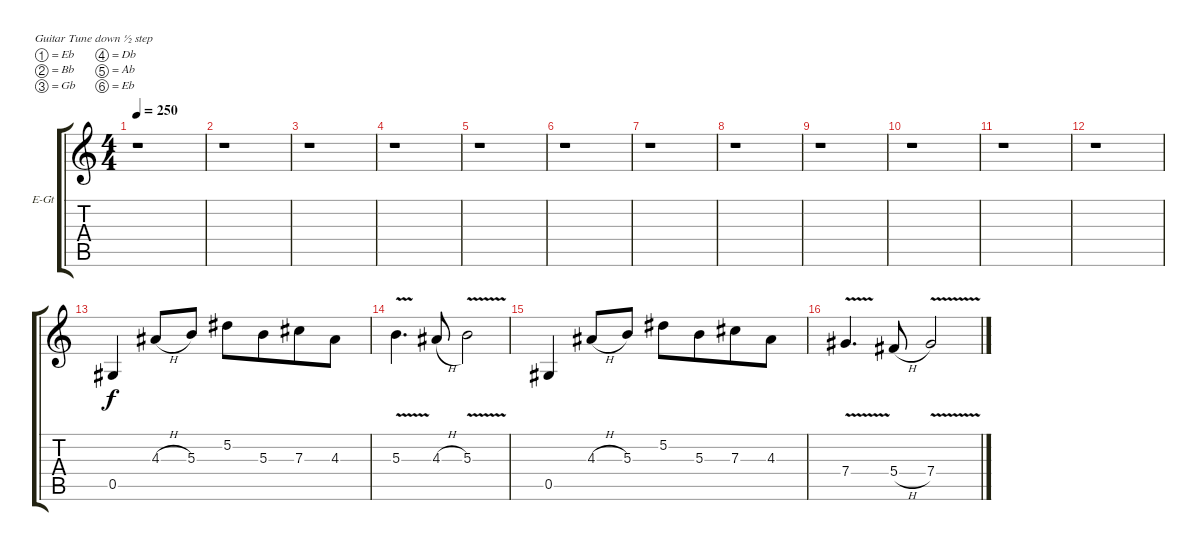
\bracketExtendMode groupsimilarinstruments
\firstSystemTrackNameOrientation horizontal
\otherSystemsTrackNameOrientation horizontal
\track ("Gitár 2 (Yngwie Malmsteen)" "E-Gt") {instrument distortionguitar}
\staff {score tabs}
\tuning (Eb4 Bb3 Gb3 Db3 Ab2 Eb2)
\ts (4 4)
\tempo 250
\clef g2
\ks c
r.1{dy f} |
r.1 |
r.1 |
r.1 |
r.1 |
r.1 |
r.1 |
r.1 |
r.1 |
r.1 |
r.1 |
r.1 |
0.5.4 4.3{h}.8 5.3.8 5.2.8 5.3.8{beam merge} 7.3.8 4.3.8 |
5.3{v}.4{d} 4.3{h}.8 5.3{v}.2 |
0.5.4 4.3{h}.8 5.3.8 5.2.8 5.3.8{beam merge} 7.3.8 4.3.8 |
7.4{v}.4{d} 5.4{h}.8 7.4{v}.2
